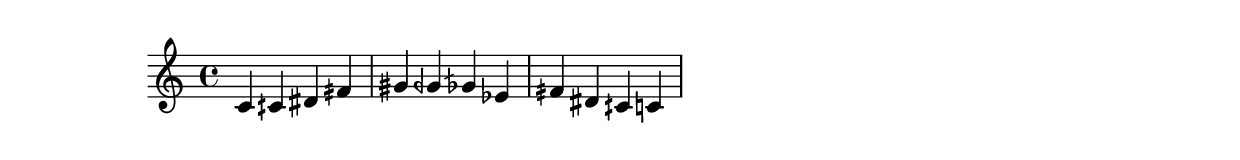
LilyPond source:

% Do not edit this file; it is automatically
% generated from Documentation/snippets/new
% This file is in the public domain.
%% Note: this file works from version 2.13.36
\version "2.13.46"

\header {
%% Translation of GIT committish: a874fda3641c9e02f61be5c41b215b8304b8ed00
  texidoces = "
El «Makam» es un tipo de melodía de Turquía que
utiliza alteraciones microtonales de 1/9 de tono.  Consulte el
archivo de inicio @file{makam.ly} (véase el 'Manual de
aprendizaje @version{}, 4.6.3 Otras fuentes de información' para
averiguar la situación de este archivo) para ver detalles de los
nombres de las notas y las alteraciones.

"
  doctitlees = "Ejemplo de «Makam»"



%% Translation of GIT committish: 0a868be38a775ecb1ef935b079000cebbc64de40
  texidocde = "
Makam ist eine türkische Melodie, in der 1/9-Tonabstände
eingesetzt werden.  Sehen Sie sich die Initialisierungsdatei
@file{makam.ly} für weiter Information zu Tonhöhenbezeichnungen
und Alterationen an (siehe
Handbuch zum Lernen @version{}, 4.6.3 Weitere Information zu
Hinweisen, wo diese Datei gespeichert ist)."

  doctitlede = "Makam-Beispiel"

%% Translation of GIT committish: 4ab2514496ac3d88a9f3121a76f890c97cedcf4e
  texidocfr = "
Le « makam » est une forme de mélodie turque qui utilise des altérations
d'un neuvième de ton.  Consultez le fichier d'initialisation
@file{makam.ly} pour plus de détails sur les hauteurs et altérations
utilisées (voir le chapitre 4.6.3 - Autres sources d'information du
manuel d'initiation pour le localiser).

"
  doctitlefr = "Exemple de musique « Makam »"

  lsrtags = "pitches, world-music"
  texidoc = "
Makam is a type of melody from Turkey using 1/9th-tone microtonal
alterations.  Consult the initialization file @samp{ly/makam.ly} for
details of pitch names and alterations.

"
  doctitle = "Makam example"
} % begin verbatim


% Initialize makam settings
\include "makam.ly"

\relative c' {
  \set Staff.keySignature = #`((6 . ,(- KOMA)) (3 . ,BAKIYE))
  c4 cc db fk
  gbm4 gfc gfb efk
  fk4 db cc c
}
